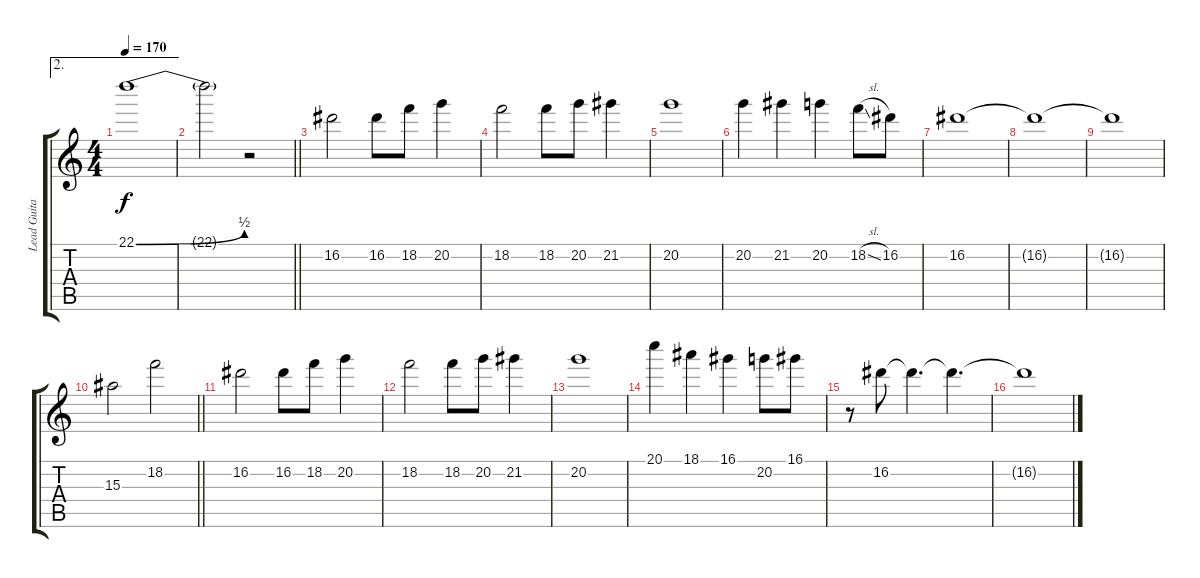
\track ("Lead Guitar" "Lead Guita") {instrument overdrivenguitar}
\staff {score tabs}
\tuning (E4 B3 G3 D3 A2 E2) {hide}
\ae 2
\ts (4 4)
\tempo 170
\clef g2
\ks c
22.1{be (bend 0 0 60 2)}.1{dy f} |
\barLineRight lightlight
22.1{t}.2 r.2 |
16.2.2 16.2.8 18.2.8 20.2.4 |
18.2.2 18.2.8 20.2.8 21.2.4 |
20.2.1 |
20.2.4 21.2.4 20.2.4 18.2{sl}.8 16.2.8 |
16.2.1 |
16.2{t}.1 |
16.2{t}.1 |
\barLineRight lightlight
15.3.2 18.2.2 |
16.2.2 16.2.8 18.2.8 20.2.4 |
18.2.2 18.2.8 20.2.8 21.2.4 |
20.2.1 |
20.1.4 18.1.4 16.1.4 20.2.8 16.1.8 |
r.8 16.2.8 16.2{t}.4{d} 16.2{t}.4{d} |
16.2{t}.1
